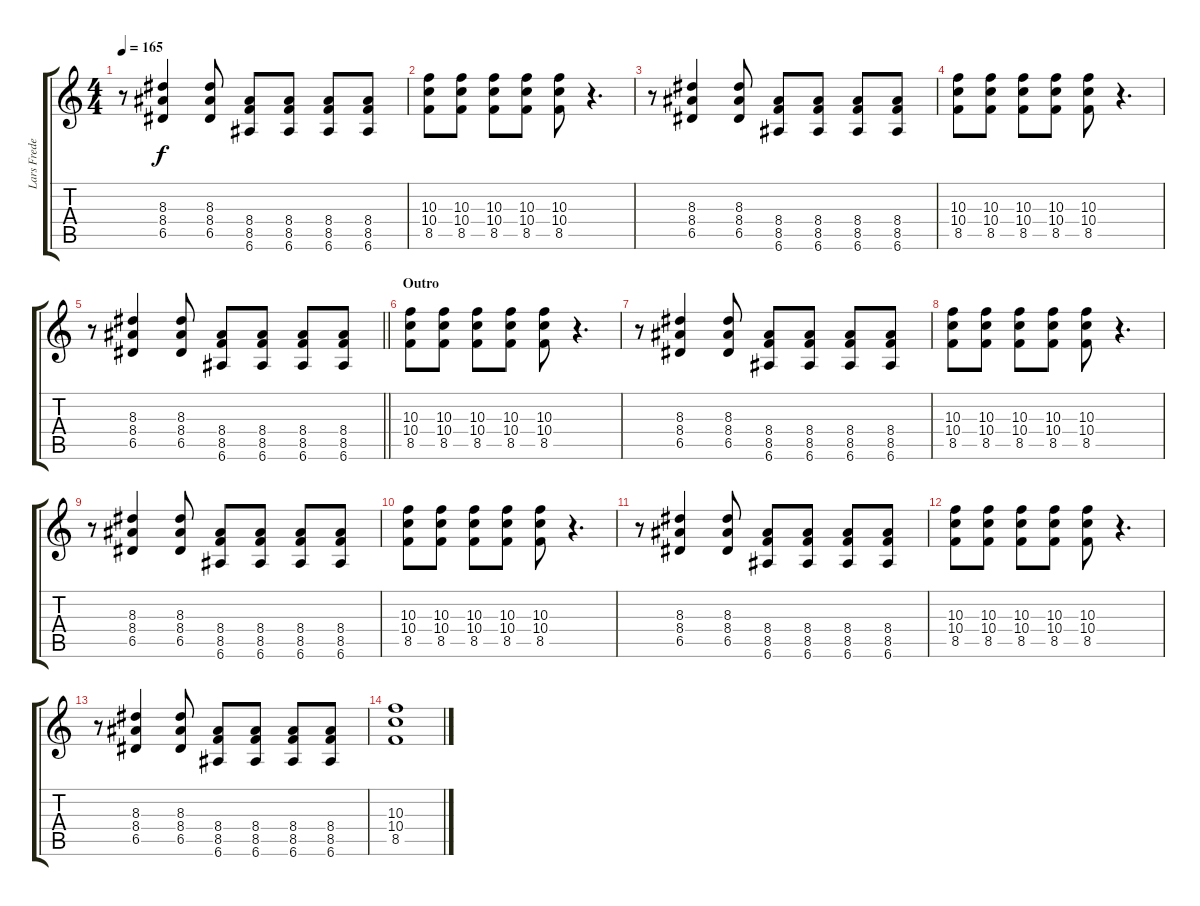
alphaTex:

\track ("Lars Frederiksen" "Lars Frede") {instrument distortionguitar}
\staff {score tabs}
\tuning (E4 B3 G3 D3 A2 E2) {hide}
\ts (4 4)
\tempo 165
\clef g2
\ks c
r.8{dy f} (8.3 8.4 6.5).4 (8.3 8.4 6.5).8 (8.4 8.5 6.6).8 (8.4 8.5 6.6).8 (8.4 8.5 6.6).8 (8.4 8.5 6.6).8 |
(10.3 10.4 8.5).8 (10.3 10.4 8.5).8 (10.3 10.4 8.5).8 (10.3 10.4 8.5).8 (10.3 10.4 8.5).8 r.4{d} |
r.8 (8.3 8.4 6.5).4 (8.3 8.4 6.5).8 (8.4 8.5 6.6).8 (8.4 8.5 6.6).8 (8.4 8.5 6.6).8 (8.4 8.5 6.6).8 |
(10.3 10.4 8.5).8 (10.3 10.4 8.5).8 (10.3 10.4 8.5).8 (10.3 10.4 8.5).8 (10.3 10.4 8.5).8 r.4{d} |
\barLineRight lightlight
r.8 (8.3 8.4 6.5).4 (8.3 8.4 6.5).8 (8.4 8.5 6.6).8 (8.4 8.5 6.6).8 (8.4 8.5 6.6).8 (8.4 8.5 6.6).8 |
\section ("" "Outro")
(10.3 10.4 8.5).8 (10.3 10.4 8.5).8 (10.3 10.4 8.5).8 (10.3 10.4 8.5).8 (10.3 10.4 8.5).8 r.4{d} |
r.8 (8.3 8.4 6.5).4 (8.3 8.4 6.5).8 (8.4 8.5 6.6).8 (8.4 8.5 6.6).8 (8.4 8.5 6.6).8 (8.4 8.5 6.6).8 |
(10.3 10.4 8.5).8 (10.3 10.4 8.5).8 (10.3 10.4 8.5).8 (10.3 10.4 8.5).8 (10.3 10.4 8.5).8 r.4{d} |
r.8 (8.3 8.4 6.5).4 (8.3 8.4 6.5).8 (8.4 8.5 6.6).8 (8.4 8.5 6.6).8 (8.4 8.5 6.6).8 (8.4 8.5 6.6).8 |
(10.3 10.4 8.5).8 (10.3 10.4 8.5).8 (10.3 10.4 8.5).8 (10.3 10.4 8.5).8 (10.3 10.4 8.5).8 r.4{d} |
r.8 (8.3 8.4 6.5).4 (8.3 8.4 6.5).8 (8.4 8.5 6.6).8 (8.4 8.5 6.6).8 (8.4 8.5 6.6).8 (8.4 8.5 6.6).8 |
(10.3 10.4 8.5).8 (10.3 10.4 8.5).8 (10.3 10.4 8.5).8 (10.3 10.4 8.5).8 (10.3 10.4 8.5).8 r.4{d} |
r.8 (8.3 8.4 6.5).4 (8.3 8.4 6.5).8 (8.4 8.5 6.6).8 (8.4 8.5 6.6).8 (8.4 8.5 6.6).8 (8.4 8.5 6.6).8 |
(10.3 10.4 8.5).1
